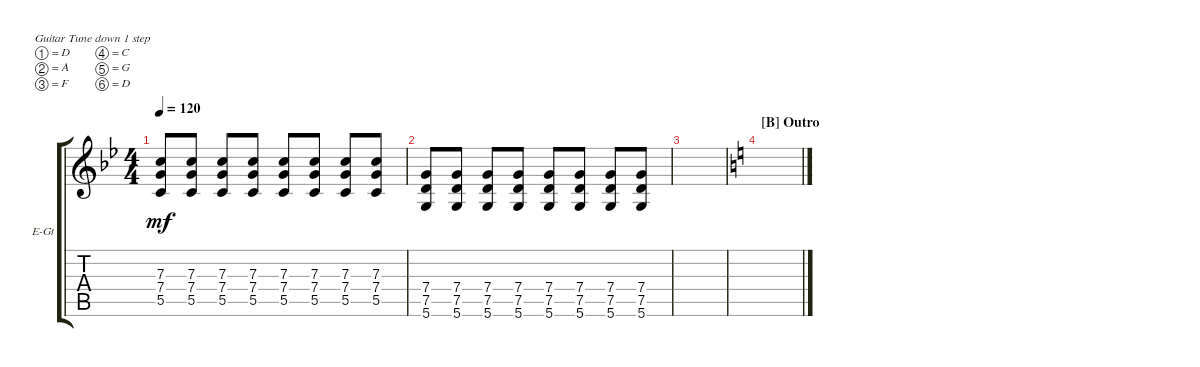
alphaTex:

\bracketExtendMode groupsimilarinstruments
\firstSystemTrackNameOrientation horizontal
\otherSystemsTrackNameOrientation horizontal
\track ("Guitar 2 Ghoul" "E-Gt") {instrument distortionguitar}
\staff {score tabs}
\tuning (D4 A3 F3 C3 G2 D2)
\ts (4 4)
\tempo 120
\clef g2
\ks bb
(5.5 7.4 7.3).8{dy mf} (5.5 7.4 7.3).8 (5.5 7.4 7.3).8 (5.5 7.4 7.3).8 (5.5 7.4 7.3).8 (5.5 7.4 7.3).8 (5.5 7.4 7.3).8 (5.5 7.4 7.3).8 |
(5.6 7.5 7.4).8 (5.6 7.5 7.4).8 (5.6 7.5 7.4).8 (5.6 7.5 7.4).8 (5.6 7.5 7.4).8 (5.6 7.5 7.4).8 (5.6 7.5 7.4).8 (5.6 7.5 7.4).8 |
|
\section ("B" "Outro")
\ks c
